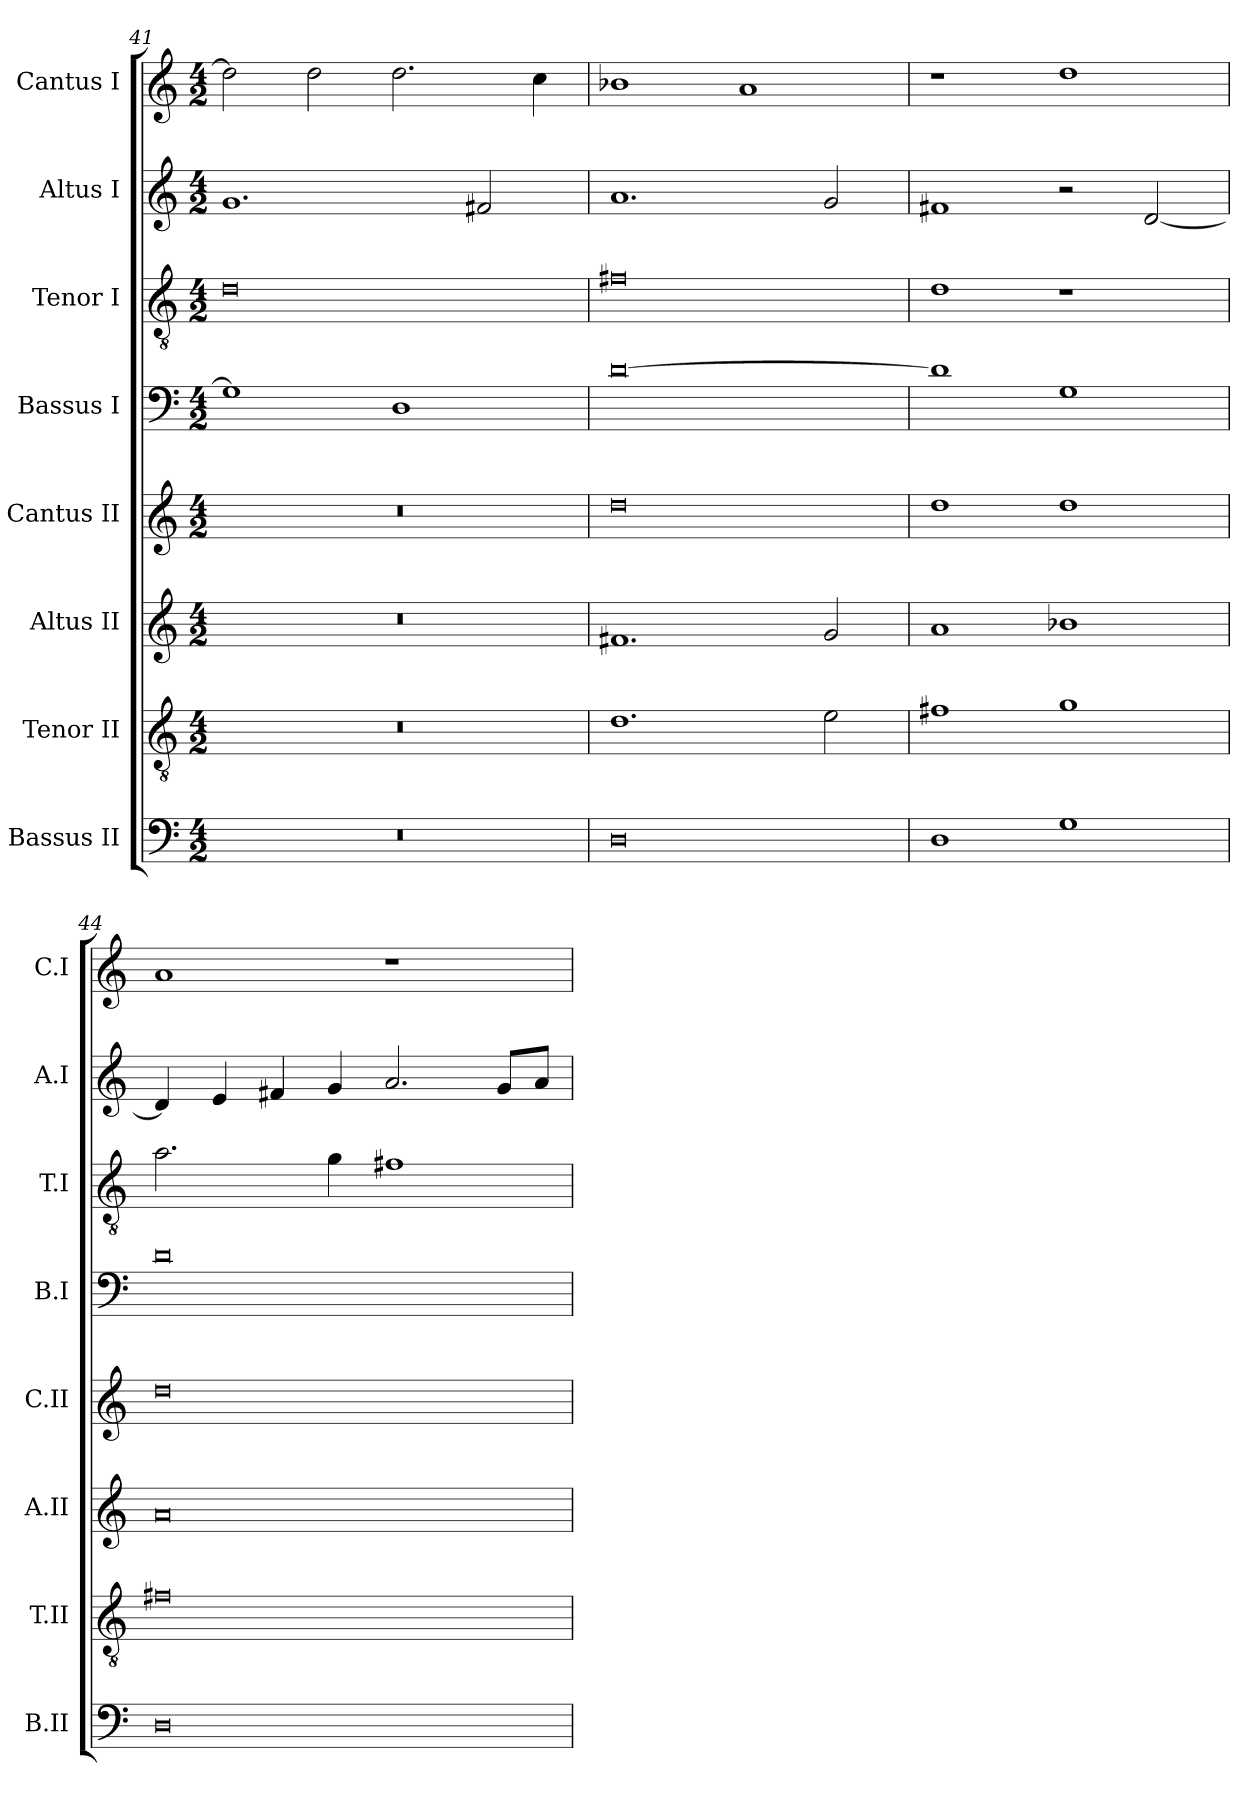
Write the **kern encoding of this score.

**kern	**kern	**kern	**kern	**kern	**kern	**kern	**kern
*part8	*part7	*part6	*part5	*part4	*part3	*part2	*part1
*staff8	*staff7	*staff6	*staff5	*staff4	*staff3	*staff2	*staff1
*I"Bassus II	*I"Tenor II	*I"Altus II	*I"Cantus II	*I"Bassus I	*I"Tenor I	*I"Altus I	*I"Cantus I
*I'B.II	*I'T.II	*I'A.II	*I'C.II	*I'B.I	*I'T.I	*I'A.I	*I'C.I
*clefF4	*clefGv2	*clefG2	*clefG2	*clefF4	*clefGv2	*clefG2	*clefG2
*	*ITrd7c12	*	*	*	*ITrd7c12	*	*
*k[]	*k[]	*k[]	*k[]	*k[]	*k[]	*k[]	*k[]
*C:	*C:	*C:	*C:	*C:	*C:	*C:	*C:
*M4/2	*M4/2	*M4/2	*M4/2	*M4/2	*M4/2	*M4/2	*M4/2
=41	=41	=41	=41	=41	=41	=41	=41
0r	0r	0r	0r	1G\]	0D\	1.g/	2dd\]
.	.	.	.	.	.	.	2dd\
.	.	.	.	1D\	.	.	2.dd\
.	.	.	.	.	.	2f#X/	.
.	.	.	.	.	.	.	4cc\
=42	=42	=42	=42	=42	=42	=42	=42
0D\	1.D\	1.f#X/	0dd\	[0d\	0F#X\	1.a/	1b-X\
.	.	.	.	.	.	.	1a/
.	2E\	2g/	.	.	.	2g/	.
=43	=43	=43	=43	=43	=43	=43	=43
1D\	1F#X\	1a/	1dd\	1d\]	1D\	1f#X/	1r
1G\	1G\	1b-X\	1dd\	1G\	1r	2r	1dd\
.	.	.	.	.	.	[2d/	.
=44	=44	=44	=44	=44	=44	=44	=44
0D\	0F#X\	0a/	0dd\	0d\	2.A\	4d/]	1a/
.	.	.	.	.	.	4e/	.
.	.	.	.	.	.	4f#X/	.
.	.	.	.	.	4G\	4g/	.
.	.	.	.	.	1F#X\	2.a/	1r
.	.	.	.	.	.	8g/L	.
.	.	.	.	.	.	8a/J	.
=	=	=	=	=	=	=	=
*-	*-	*-	*-	*-	*-	*-	*-
